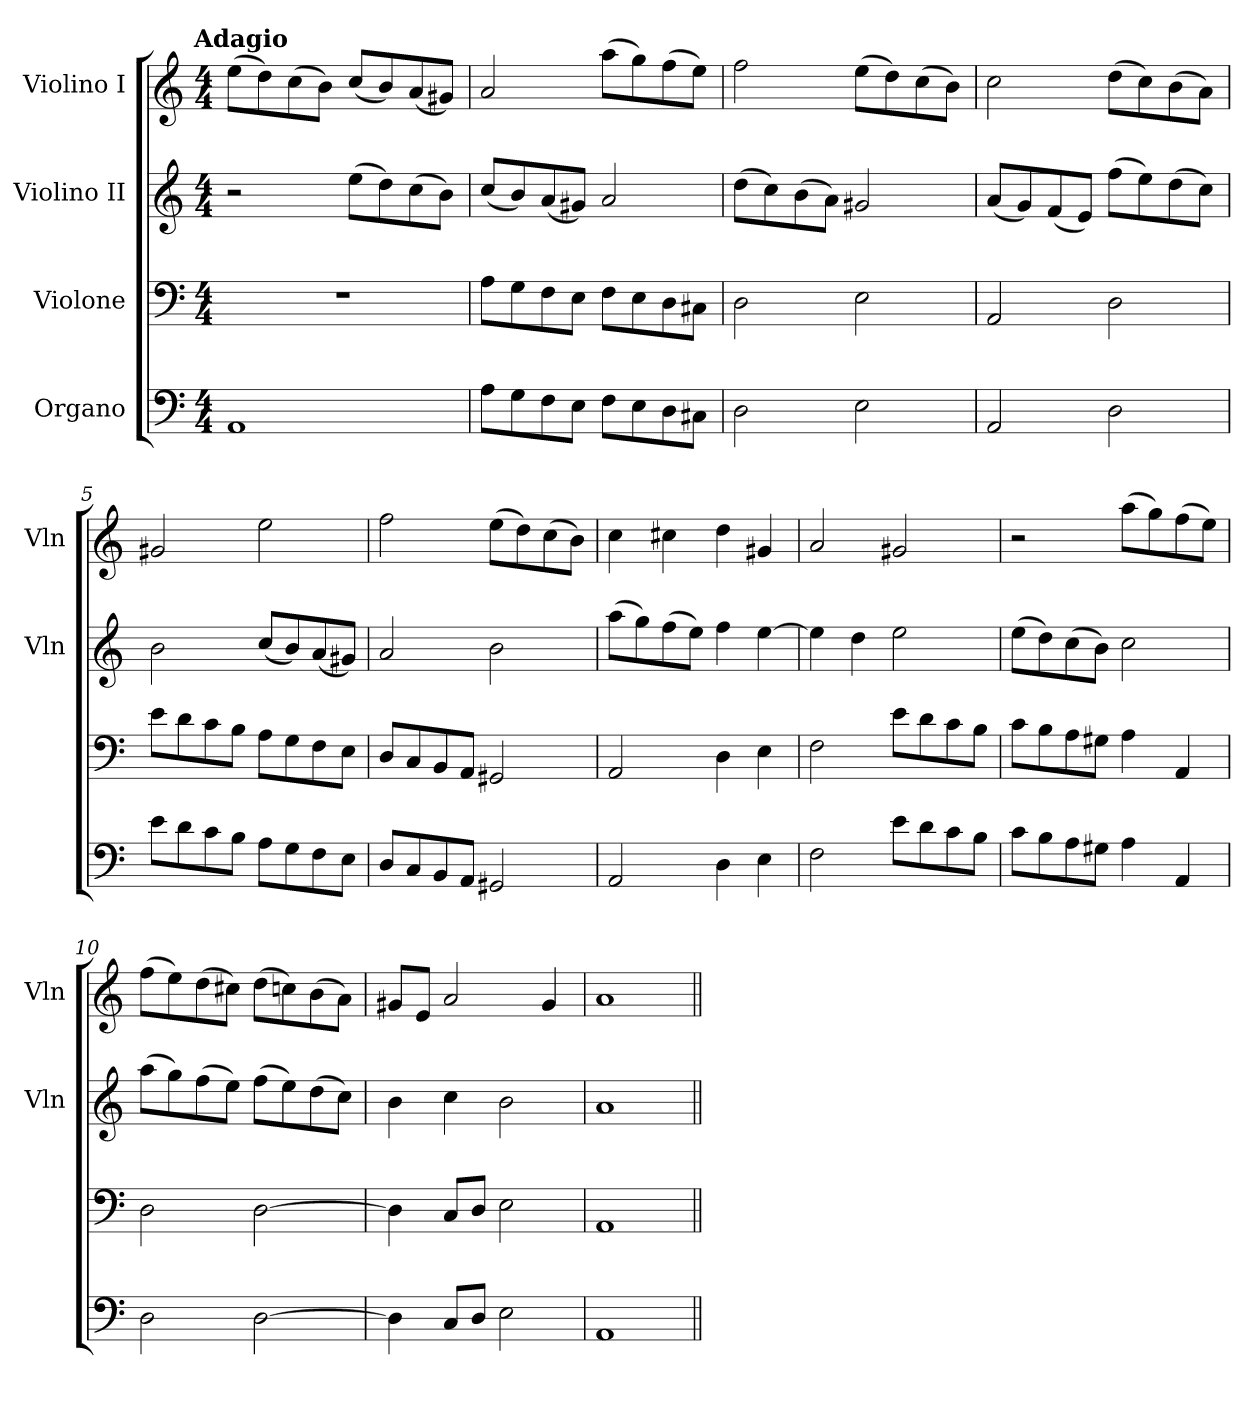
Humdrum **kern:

**kern	**kern	**kern	**kern
*part4	*part3	*part2	*part1
*staff4	*staff3	*staff2	*staff1
*I"Organo	*I"Violone	*I"Violino II	*I"Violino I
*	*	*I'Vln	*I'Vln
*clefF4	*clefF4	*clefG2	*clefG2
*k[]	*k[]	*k[]	*k[]
!!LO:TX:omd:t=Adagio
*M4/4	*M4/4	*M4/4	*M4/4
*MM56	*MM56	*MM56	*MM56
=1	=1	=1	=1
1AA	1r	2r	(8eeL
.	.	.	8dd)
.	.	.	(8cc
.	.	.	8bJ)
.	.	(8eeL	(8ccL
.	.	8dd)	8b)
.	.	(8cc	(8a
.	.	8bJ)	8g#XJ)
=2	=2	=2	=2
8AL	8AL	(8ccL	2a
8G	8G	8b)	.
8F	8F	(8a	.
8EJ	8EJ	8g#XJ)	.
8FL	8FL	2a	(8aaL
8E	8E	.	8gg)
8D	8D	.	(8ff
8C#XJ	8C#XJ	.	8eeJ)
=3	=3	=3	=3
2D	2D	(8ddL	2ff
.	.	8cc)	.
.	.	(8b	.
.	.	8aJ)	.
2E	2E	2g#X	(8eeL
.	.	.	8dd)
.	.	.	(8cc
.	.	.	8bJ)
=4	=4	=4	=4
2AA	2AA	(8aL	2cc
.	.	8g)	.
.	.	(8f	.
.	.	8eJ)	.
2D	2D	(8ffL	(8ddL
.	.	8ee)	8cc)
.	.	(8dd	(8b
.	.	8ccJ)	8aJ)
=5	=5	=5	=5
8eL	8eL	2b	2g#X
8d	8d	.	.
8c	8c	.	.
8BJ	8BJ	.	.
8AL	8AL	(8ccL	2ee
8G	8G	8b)	.
8F	8F	(8a	.
8EJ	8EJ	8g#XJ)	.
=6	=6	=6	=6
8DL	8DL	2a	2ff
8C	8C	.	.
8BB	8BB	.	.
8AAJ	8AAJ	.	.
2GG#X	2GG#X	2b	(8eeL
.	.	.	8dd)
.	.	.	(8cc
.	.	.	8bJ)
=7	=7	=7	=7
2AA	2AA	(8aaL	4cc
.	.	8gg)	.
.	.	(8ff	4cc#X
.	.	8eeJ)	.
4D	4D	4ff	4dd
4E	4E	[4ee	4g#X
=8	=8	=8	=8
2F	2F	4ee]	2a
.	.	4dd	.
8eL	8eL	2ee	2g#X
8d	8d	.	.
8c	8c	.	.
8BJ	8BJ	.	.
=9	=9	=9	=9
8cL	8cL	(8eeL	2r
8B	8B	8dd)	.
8A	8A	(8cc	.
8G#XJ	8G#XJ	8bJ)	.
4A	4A	2cc	(8aaL
.	.	.	8gg)
4AA	4AA	.	(8ff
.	.	.	8eeJ)
=10	=10	=10	=10
2D	2D	(8aaL	(8ffL
.	.	8gg)	8ee)
.	.	(8ff	(8dd
.	.	8eeJ)	8cc#XJ)
[2D	[2D	(8ffL	(8ddL
.	.	8ee)	8ccn)
.	.	(8dd	(8b
.	.	8ccJ)	8aJ)
=11	=11	=11	=11
4D]	4D]	4b	8g#XL
.	.	.	8eJ
8CL	8CL	4cc	2a
8DJ	8DJ	.	.
2E	2E	2b	.
.	.	.	4g#
=12	=12	=12	=12
1AA	1AA	1a	1a
=||	=||	=||	=||
*-	*-	*-	*-
